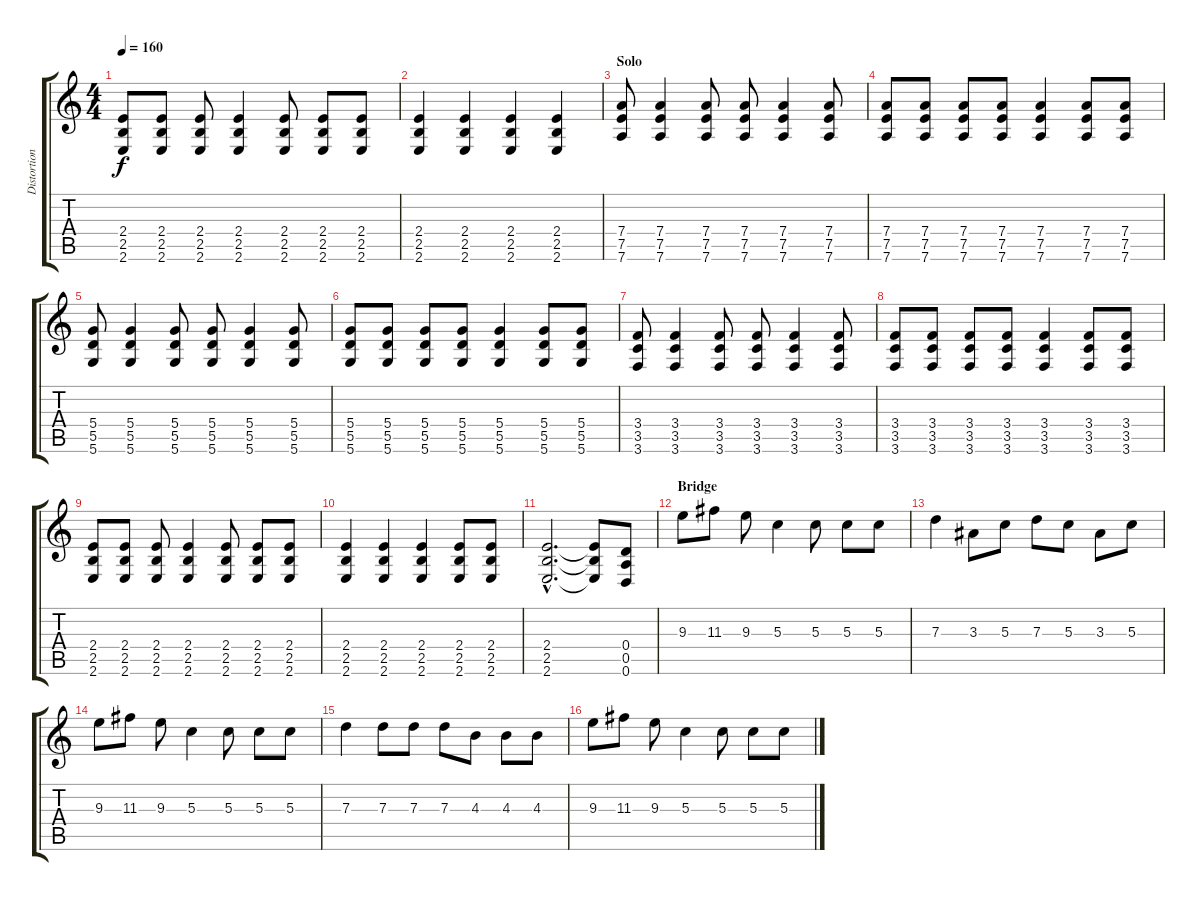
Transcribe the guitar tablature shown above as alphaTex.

\track ("Distortion Guitar" "Distortion") {instrument distortionguitar}
\staff {score tabs}
\tuning (E4 B3 G3 D3 A2 D2) {hide}
\ts (4 4)
\tempo 160
\clef g2
\ks c
(2.4 2.5 2.6).8{dy f} (2.4 2.5 2.6).8 (2.4 2.5 2.6).8 (2.4 2.5 2.6).4 (2.4 2.5 2.6).8 (2.4 2.5 2.6).8 (2.4 2.5 2.6).8 |
(2.4 2.5 2.6).4 (2.4 2.5 2.6).4 (2.4 2.5 2.6).4 (2.4 2.5 2.6).4 |
\section ("" "Solo")
(7.4 7.5 7.6).8 (7.4 7.5 7.6).4 (7.4 7.5 7.6).8 (7.4 7.5 7.6).8 (7.4 7.5 7.6).4 (7.4 7.5 7.6).8 |
(7.4 7.5 7.6).8 (7.4 7.5 7.6).8 (7.4 7.5 7.6).8 (7.4 7.5 7.6).8 (7.4 7.5 7.6).4 (7.4 7.5 7.6).8 (7.4 7.5 7.6).8 |
(5.4 5.5 5.6).8 (5.4 5.5 5.6).4 (5.4 5.5 5.6).8 (5.4 5.5 5.6).8 (5.4 5.5 5.6).4 (5.4 5.5 5.6).8 |
(5.4 5.5 5.6).8 (5.4 5.5 5.6).8 (5.4 5.5 5.6).8 (5.4 5.5 5.6).8 (5.4 5.5 5.6).4 (5.4 5.5 5.6).8 (5.4 5.5 5.6).8 |
(3.4 3.5 3.6).8 (3.4 3.5 3.6).4 (3.4 3.5 3.6).8 (3.4 3.5 3.6).8 (3.4 3.5 3.6).4 (3.4 3.5 3.6).8 |
(3.4 3.5 3.6).8 (3.4 3.5 3.6).8 (3.4 3.5 3.6).8 (3.4 3.5 3.6).8 (3.4 3.5 3.6).4 (3.4 3.5 3.6).8 (3.4 3.5 3.6).8 |
(2.4 2.5 2.6).8 (2.4 2.5 2.6).8 (2.4 2.5 2.6).8 (2.4 2.5 2.6).4 (2.4 2.5 2.6).8 (2.4 2.5 2.6).8 (2.4 2.5 2.6).8 |
(2.4 2.5 2.6).4 (2.4 2.5 2.6).4 (2.4 2.5 2.6).4 (2.4 2.5 2.6).8 (2.4 2.5 2.6).8 |
(2.4{hac} 2.5{hac} 2.6{hac}).2{d} (2.4{t} 2.5{t} 2.6{t}).8 (0.4 0.5 0.6).8 |
\section ("" "Bridge")
9.3.8{volume 16} 11.3.8 9.3.8 5.3.4 5.3.8 5.3.8 5.3.8 |
7.3.4 3.3.8 5.3.8 7.3.8 5.3.8 3.3.8 5.3.8 |
9.3.8 11.3.8 9.3.8 5.3.4 5.3.8 5.3.8 5.3.8 |
7.3.4 7.3.8 7.3.8 7.3.8 4.3.8 4.3.8 4.3.8 |
9.3.8 11.3.8 9.3.8 5.3.4 5.3.8 5.3.8 5.3.8
